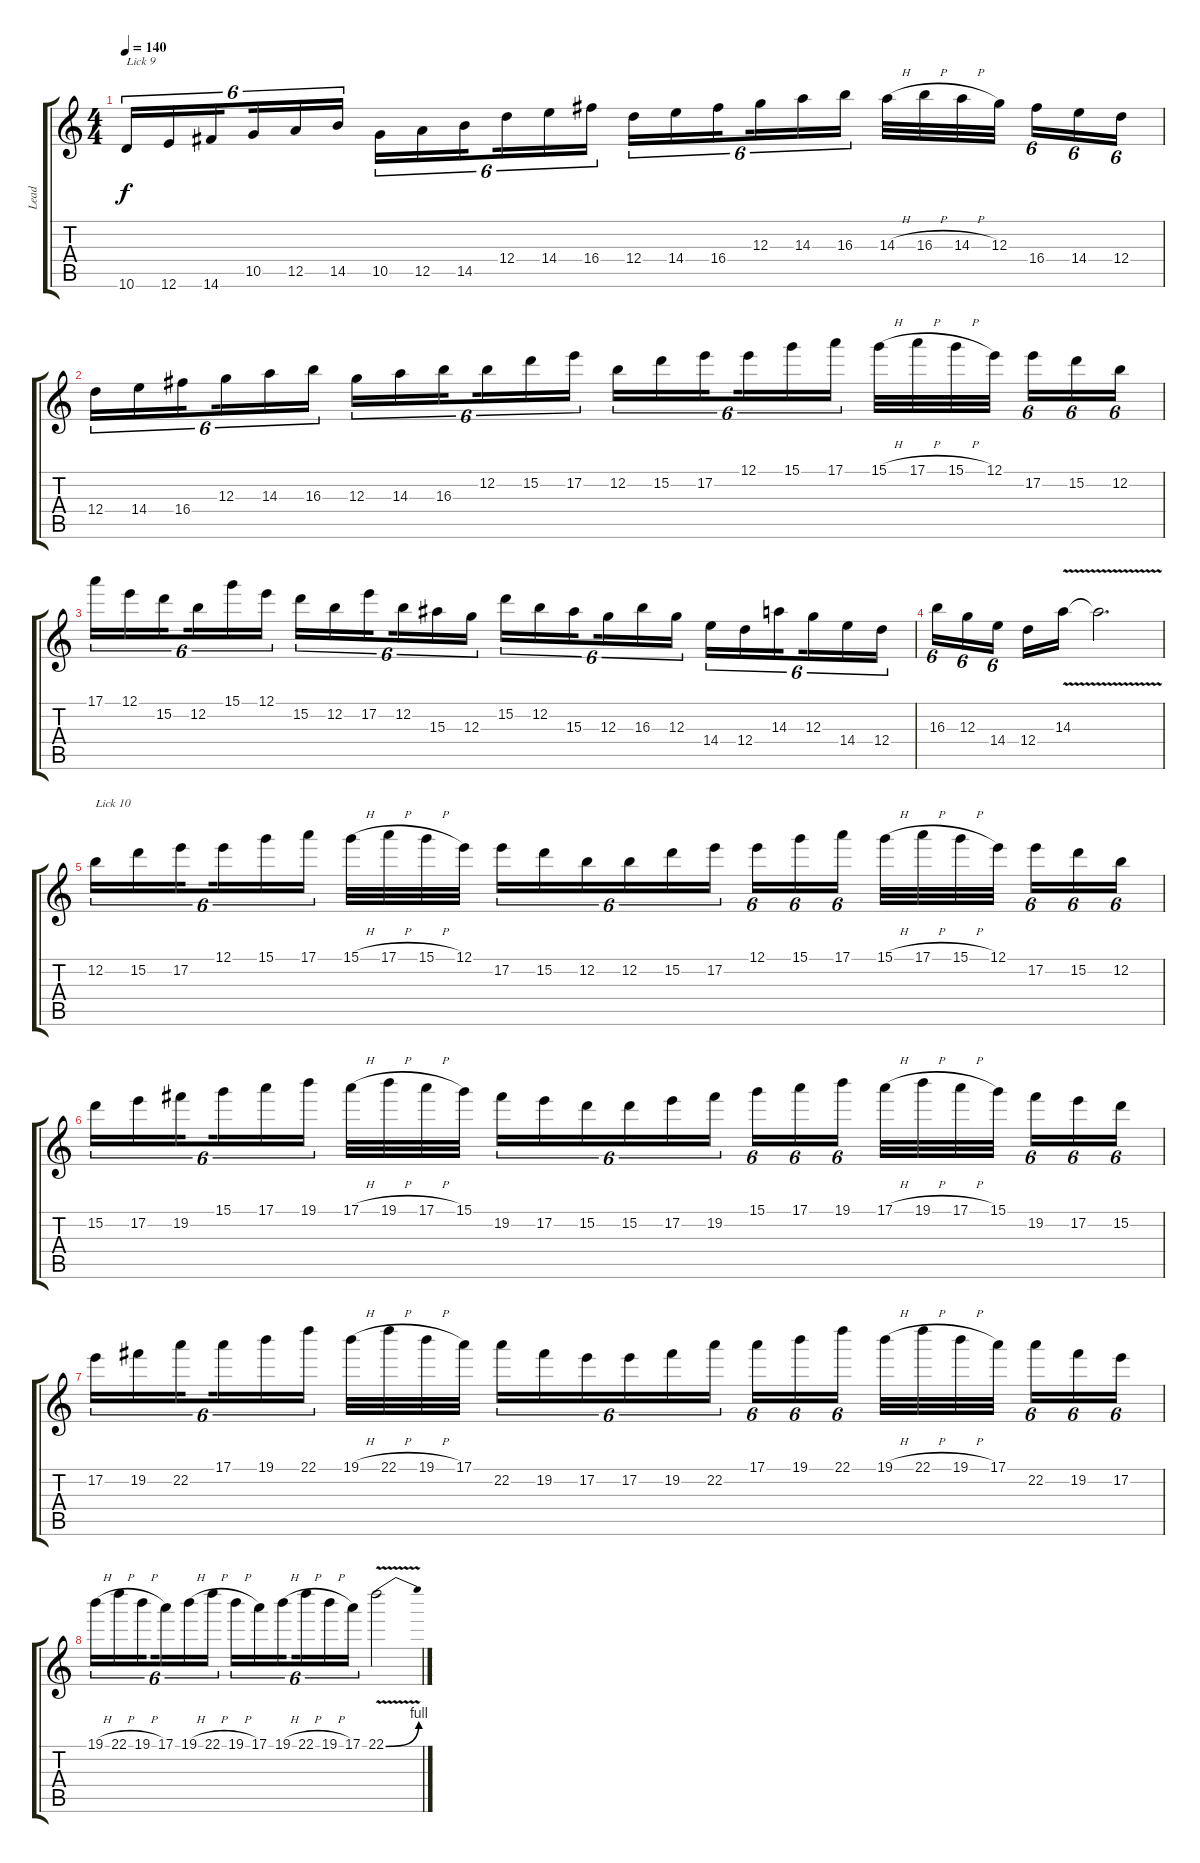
\track ("Lead" "Lead") {instrument distortionguitar}
\staff {score tabs}
\tuning (E4 B3 G3 D3 A2 E2) {hide}
\ts (4 4)
\tempo 140
\clef g2
\ks c
10.6.16{tu (6 4) txt "Lick 9" dy f} 12.6.16{tu (6 4)} 14.6.16{tu (6 4) beam splitsecondary} 10.5.16{tu (6 4)} 12.5.16{tu (6 4)} 14.5.16{tu (6 4)} 10.5.16{tu (6 4)} 12.5.16{tu (6 4)} 14.5.16{tu (6 4) beam splitsecondary} 12.4.16{tu (6 4)} 14.4.16{tu (6 4)} 16.4.16{tu (6 4)} 12.4.16{tu (6 4)} 14.4.16{tu (6 4)} 16.4.16{tu (6 4) beam splitsecondary} 12.3.16{tu (6 4)} 14.3.16{tu (6 4)} 16.3.16{tu (6 4)} 14.3{h}.32 16.3{h}.32 14.3{h}.32 12.3.32{beam splitsecondary} 16.4.16{tu (6 4)} 14.4.16{tu (6 4)} 12.4.16{tu (6 4)} |
12.4.16{tu (6 4)} 14.4.16{tu (6 4)} 16.4.16{tu (6 4) beam splitsecondary} 12.3.16{tu (6 4)} 14.3.16{tu (6 4)} 16.3.16{tu (6 4)} 12.3.16{tu (6 4)} 14.3.16{tu (6 4)} 16.3.16{tu (6 4) beam splitsecondary} 12.2.16{tu (6 4)} 15.2.16{tu (6 4)} 17.2.16{tu (6 4)} 12.2.16{tu (6 4)} 15.2.16{tu (6 4)} 17.2.16{tu (6 4) beam splitsecondary} 12.1.16{tu (6 4)} 15.1.16{tu (6 4)} 17.1.16{tu (6 4)} 15.1{h}.32 17.1{h}.32 15.1{h}.32 12.1.32{beam splitsecondary} 17.2.16{tu (6 4)} 15.2.16{tu (6 4)} 12.2.16{tu (6 4)} |
17.1.16{tu (6 4)} 12.1.16{tu (6 4)} 15.2.16{tu (6 4) beam splitsecondary} 12.2.16{tu (6 4)} 15.1.16{tu (6 4)} 12.1.16{tu (6 4)} 15.2.16{tu (6 4)} 12.2.16{tu (6 4)} 17.2.16{tu (6 4) beam splitsecondary} 12.2.16{tu (6 4)} 15.3.16{tu (6 4)} 12.3.16{tu (6 4)} 15.2.16{tu (6 4)} 12.2.16{tu (6 4)} 15.3.16{tu (6 4) beam splitsecondary} 12.3.16{tu (6 4)} 16.3.16{tu (6 4)} 12.3.16{tu (6 4)} 14.4.16{tu (6 4)} 12.4.16{tu (6 4)} 14.3.16{tu (6 4) beam splitsecondary} 12.3.16{tu (6 4)} 14.4.16{tu (6 4)} 12.4.16{tu (6 4)} |
16.3.16{tu (6 4)} 12.3.16{tu (6 4)} 14.4.16{tu (6 4) beam splitsecondary} 12.4.16 14.3{v}.16 14.3{t}.2{d} |
12.2.16{tu (6 4) txt "Lick 10"} 15.2.16{tu (6 4)} 17.2.16{tu (6 4) beam splitsecondary} 12.1.16{tu (6 4)} 15.1.16{tu (6 4)} 17.1.16{tu (6 4)} 15.1{h}.32 17.1{h}.32 15.1{h}.32 12.1.32{beam splitsecondary} 17.2.16{tu (6 4)} 15.2.16{tu (6 4)} 12.2.16{tu (6 4)} 12.2.16{tu (6 4)} 15.2.16{tu (6 4)} 17.2.16{tu (6 4) beam splitsecondary} 12.1.16{tu (6 4)} 15.1.16{tu (6 4)} 17.1.16{tu (6 4)} 15.1{h}.32 17.1{h}.32 15.1{h}.32 12.1.32{beam splitsecondary} 17.2.16{tu (6 4)} 15.2.16{tu (6 4)} 12.2.16{tu (6 4)} |
15.2.16{tu (6 4)} 17.2.16{tu (6 4)} 19.2.16{tu (6 4) beam splitsecondary} 15.1.16{tu (6 4)} 17.1.16{tu (6 4)} 19.1.16{tu (6 4)} 17.1{h}.32 19.1{h}.32 17.1{h}.32 15.1.32{beam splitsecondary} 19.2.16{tu (6 4)} 17.2.16{tu (6 4)} 15.2.16{tu (6 4)} 15.2.16{tu (6 4)} 17.2.16{tu (6 4)} 19.2.16{tu (6 4) beam splitsecondary} 15.1.16{tu (6 4)} 17.1.16{tu (6 4)} 19.1.16{tu (6 4)} 17.1{h}.32 19.1{h}.32 17.1{h}.32 15.1.32{beam splitsecondary} 19.2.16{tu (6 4)} 17.2.16{tu (6 4)} 15.2.16{tu (6 4)} |
17.2.16{tu (6 4)} 19.2.16{tu (6 4)} 22.2.16{tu (6 4) beam splitsecondary} 17.1.16{tu (6 4)} 19.1.16{tu (6 4)} 22.1.16{tu (6 4)} 19.1{h}.32 22.1{h}.32 19.1{h}.32 17.1.32{beam splitsecondary} 22.2.16{tu (6 4)} 19.2.16{tu (6 4)} 17.2.16{tu (6 4)} 17.2.16{tu (6 4)} 19.2.16{tu (6 4)} 22.2.16{tu (6 4) beam splitsecondary} 17.1.16{tu (6 4)} 19.1.16{tu (6 4)} 22.1.16{tu (6 4)} 19.1{h}.32 22.1{h}.32 19.1{h}.32 17.1.32{beam splitsecondary} 22.2.16{tu (6 4)} 19.2.16{tu (6 4)} 17.2.16{tu (6 4)} |
19.1{h}.16{tu (6 4)} 22.1{h}.16{tu (6 4)} 19.1{h}.16{tu (6 4) beam splitsecondary} 17.1.16{tu (6 4)} 19.1{h}.16{tu (6 4)} 22.1{h}.16{tu (6 4)} 19.1{h}.16{tu (6 4)} 17.1.16{tu (6 4)} 19.1{h}.16{tu (6 4) beam splitsecondary} 22.1{h}.16{tu (6 4)} 19.1{h}.16{tu (6 4)} 17.1.16{tu (6 4)} 22.1{be (bend 0 0 60 4) v}.2
